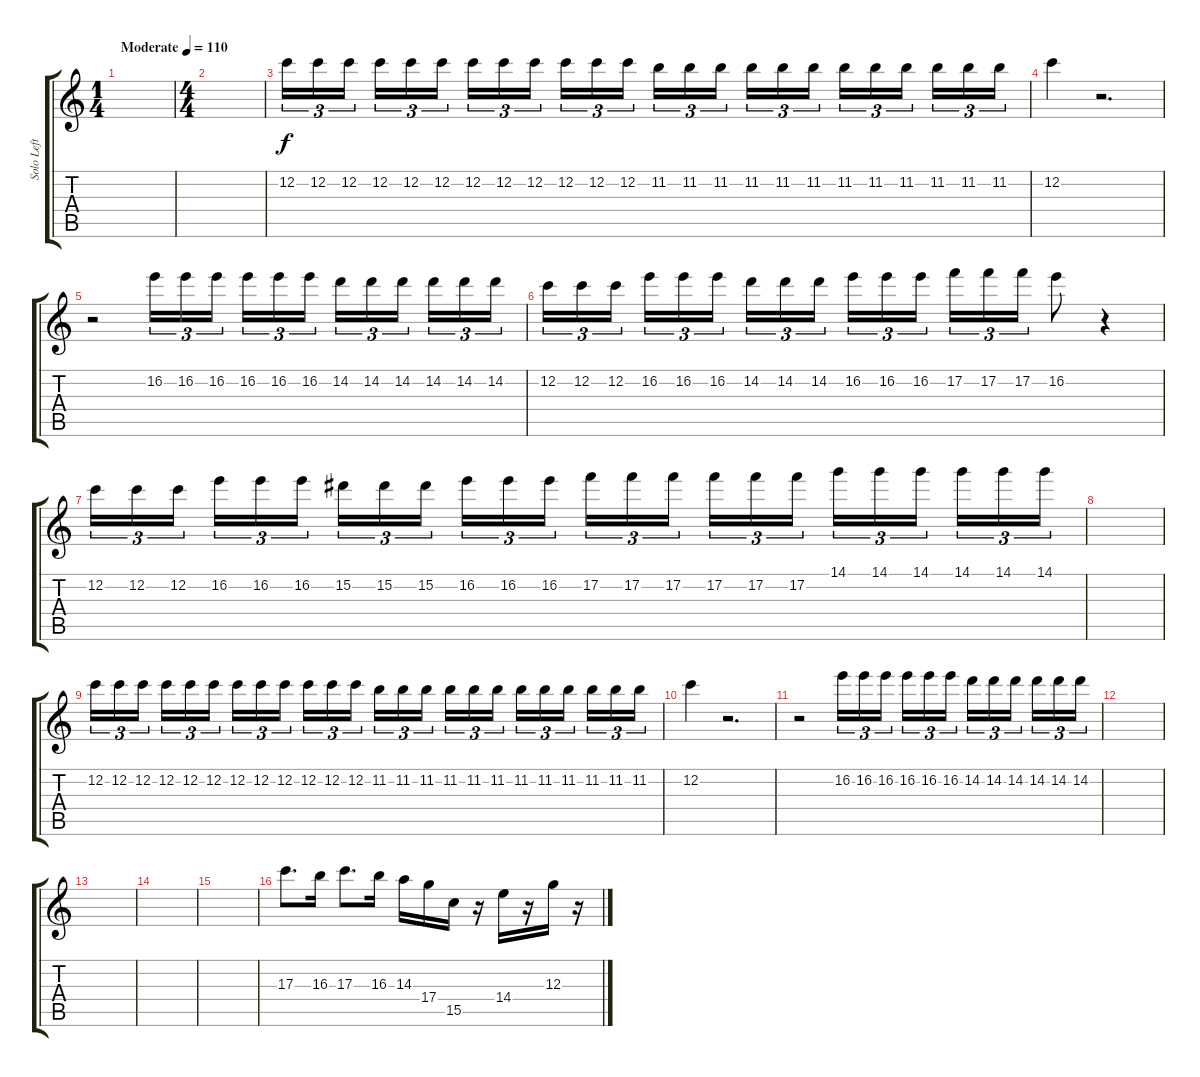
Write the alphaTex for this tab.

\track ("Solo Left" "Solo Left") {instrument distortionguitar}
\staff {score tabs}
\tuning (F4 C4 G3 D3 A2 E2) {hide}
\ts (1 4)
\tempo (110 "Moderate")
\clef g2
\ks c
|
\ts (4 4)
|
12.2.16{tu (3 2)} 12.2.16{tu (3 2)} 12.2.16{tu (3 2) beam splitsecondary} 12.2.16{tu (3 2)} 12.2.16{tu (3 2)} 12.2.16{tu (3 2)} 12.2.16{tu (3 2)} 12.2.16{tu (3 2)} 12.2.16{tu (3 2) beam splitsecondary} 12.2.16{tu (3 2)} 12.2.16{tu (3 2)} 12.2.16{tu (3 2)} 11.2.16{tu (3 2)} 11.2.16{tu (3 2)} 11.2.16{tu (3 2) beam splitsecondary} 11.2.16{tu (3 2)} 11.2.16{tu (3 2)} 11.2.16{tu (3 2)} 11.2.16{tu (3 2)} 11.2.16{tu (3 2)} 11.2.16{tu (3 2) beam splitsecondary} 11.2.16{tu (3 2)} 11.2.16{tu (3 2)} 11.2.16{tu (3 2)} |
12.2.4 r.2{d} |
r.2 16.2.16{tu (3 2)} 16.2.16{tu (3 2)} 16.2.16{tu (3 2) beam splitsecondary} 16.2.16{tu (3 2)} 16.2.16{tu (3 2)} 16.2.16{tu (3 2)} 14.2.16{tu (3 2)} 14.2.16{tu (3 2)} 14.2.16{tu (3 2) beam splitsecondary} 14.2.16{tu (3 2)} 14.2.16{tu (3 2)} 14.2.16{tu (3 2)} |
12.2.16{tu (3 2)} 12.2.16{tu (3 2)} 12.2.16{tu (3 2) beam splitsecondary} 16.2.16{tu (3 2)} 16.2.16{tu (3 2)} 16.2.16{tu (3 2)} 14.2.16{tu (3 2)} 14.2.16{tu (3 2)} 14.2.16{tu (3 2) beam splitsecondary} 16.2.16{tu (3 2)} 16.2.16{tu (3 2)} 16.2.16{tu (3 2)} 17.2.16{tu (3 2)} 17.2.16{tu (3 2)} 17.2.16{tu (3 2)} 16.2.8 r.4 |
12.2.16{tu (3 2)} 12.2.16{tu (3 2)} 12.2.16{tu (3 2) beam splitsecondary} 16.2.16{tu (3 2)} 16.2.16{tu (3 2)} 16.2.16{tu (3 2)} 15.2.16{tu (3 2)} 15.2.16{tu (3 2)} 15.2.16{tu (3 2) beam splitsecondary} 16.2.16{tu (3 2)} 16.2.16{tu (3 2)} 16.2.16{tu (3 2)} 17.2.16{tu (3 2)} 17.2.16{tu (3 2)} 17.2.16{tu (3 2) beam splitsecondary} 17.2.16{tu (3 2)} 17.2.16{tu (3 2)} 17.2.16{tu (3 2)} 14.1.16{tu (3 2)} 14.1.16{tu (3 2)} 14.1.16{tu (3 2) beam splitsecondary} 14.1.16{tu (3 2)} 14.1.16{tu (3 2)} 14.1.16{tu (3 2)} |
|
12.2.16{tu (3 2)} 12.2.16{tu (3 2)} 12.2.16{tu (3 2) beam splitsecondary} 12.2.16{tu (3 2)} 12.2.16{tu (3 2)} 12.2.16{tu (3 2)} 12.2.16{tu (3 2)} 12.2.16{tu (3 2)} 12.2.16{tu (3 2) beam splitsecondary} 12.2.16{tu (3 2)} 12.2.16{tu (3 2)} 12.2.16{tu (3 2)} 11.2.16{tu (3 2)} 11.2.16{tu (3 2)} 11.2.16{tu (3 2) beam splitsecondary} 11.2.16{tu (3 2)} 11.2.16{tu (3 2)} 11.2.16{tu (3 2)} 11.2.16{tu (3 2)} 11.2.16{tu (3 2)} 11.2.16{tu (3 2) beam splitsecondary} 11.2.16{tu (3 2)} 11.2.16{tu (3 2)} 11.2.16{tu (3 2)} |
12.2.4 r.2{d} |
r.2 16.2.16{tu (3 2)} 16.2.16{tu (3 2)} 16.2.16{tu (3 2) beam splitsecondary} 16.2.16{tu (3 2)} 16.2.16{tu (3 2)} 16.2.16{tu (3 2)} 14.2.16{tu (3 2)} 14.2.16{tu (3 2)} 14.2.16{tu (3 2) beam splitsecondary} 14.2.16{tu (3 2)} 14.2.16{tu (3 2)} 14.2.16{tu (3 2)} |
|
|
|
|
17.3.8{d} 16.3.16 17.3.8{d} 16.3.16 14.3.16 17.4.16 15.5.16 r.16 14.4.16 r.16 12.3.16 r.16
